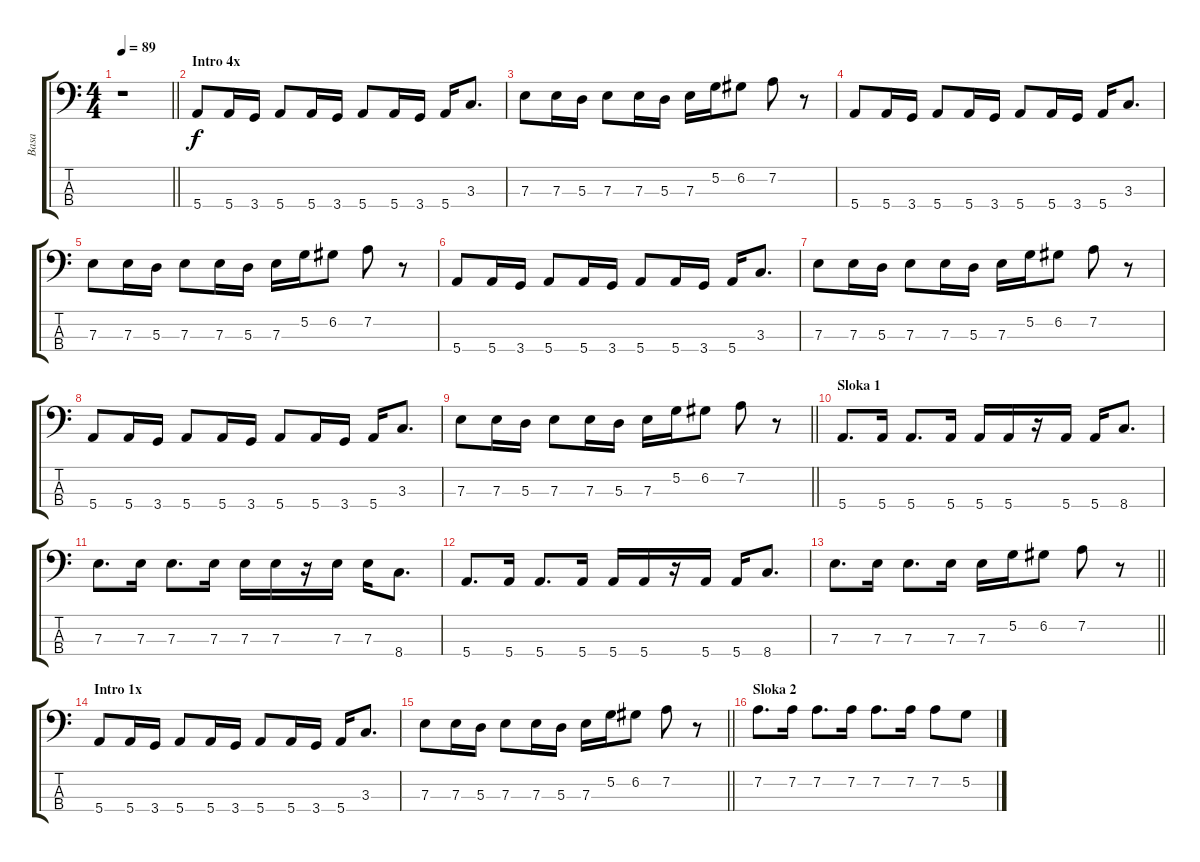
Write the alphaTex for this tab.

\track ("Basa" "Basa") {instrument electricbassfinger}
\staff {score tabs}
\tuning (G2 D2 A1 E1) {hide}
\ts (4 4)
\tempo 89
\clef f4
\barLineRight lightlight
\ks c
r.1{dy f instrument electricbassfinger} |
\section ("" "Intro 4x")
5.4.8 5.4.16 3.4.16 5.4.8 5.4.16 3.4.16 5.4.8 5.4.16 3.4.16 5.4.16 3.3.8{d} |
7.3.8 7.3.16 5.3.16 7.3.8 7.3.16 5.3.16 7.3.16 5.2.16 6.2.8 7.2.8 r.8 |
5.4.8 5.4.16 3.4.16 5.4.8 5.4.16 3.4.16 5.4.8 5.4.16 3.4.16 5.4.16 3.3.8{d} |
7.3.8 7.3.16 5.3.16 7.3.8 7.3.16 5.3.16 7.3.16 5.2.16 6.2.8 7.2.8 r.8 |
5.4.8 5.4.16 3.4.16 5.4.8 5.4.16 3.4.16 5.4.8 5.4.16 3.4.16 5.4.16 3.3.8{d} |
7.3.8 7.3.16 5.3.16 7.3.8 7.3.16 5.3.16 7.3.16 5.2.16 6.2.8 7.2.8 r.8 |
5.4.8 5.4.16 3.4.16 5.4.8 5.4.16 3.4.16 5.4.8 5.4.16 3.4.16 5.4.16 3.3.8{d} |
\barLineRight lightlight
7.3.8 7.3.16 5.3.16 7.3.8 7.3.16 5.3.16 7.3.16 5.2.16 6.2.8 7.2.8 r.8 |
\section ("" "Sloka 1")
5.4.8{d} 5.4.16 5.4.8{d} 5.4.16 5.4.16 5.4.16 r.16 5.4.16 5.4.16 8.4.8{d} |
7.3.8{d} 7.3.16 7.3.8{d} 7.3.16 7.3.16 7.3.16 r.16 7.3.16 7.3.16 8.4.8{d} |
5.4.8{d} 5.4.16 5.4.8{d} 5.4.16 5.4.16 5.4.16 r.16 5.4.16 5.4.16 8.4.8{d} |
\barLineRight lightlight
7.3.8{d} 7.3.16 7.3.8{d} 7.3.16 7.3.16 5.2.16 6.2.8 7.2.8 r.8 |
\section ("" "Intro 1x")
5.4.8 5.4.16 3.4.16 5.4.8 5.4.16 3.4.16 5.4.8 5.4.16 3.4.16 5.4.16 3.3.8{d} |
\barLineRight lightlight
7.3.8 7.3.16 5.3.16 7.3.8 7.3.16 5.3.16 7.3.16 5.2.16 6.2.8 7.2.8 r.8 |
\section ("" "Sloka 2")
7.2.8{d} 7.2.16 7.2.8{d} 7.2.16 7.2.8{d} 7.2.16 7.2.8 5.2.8
